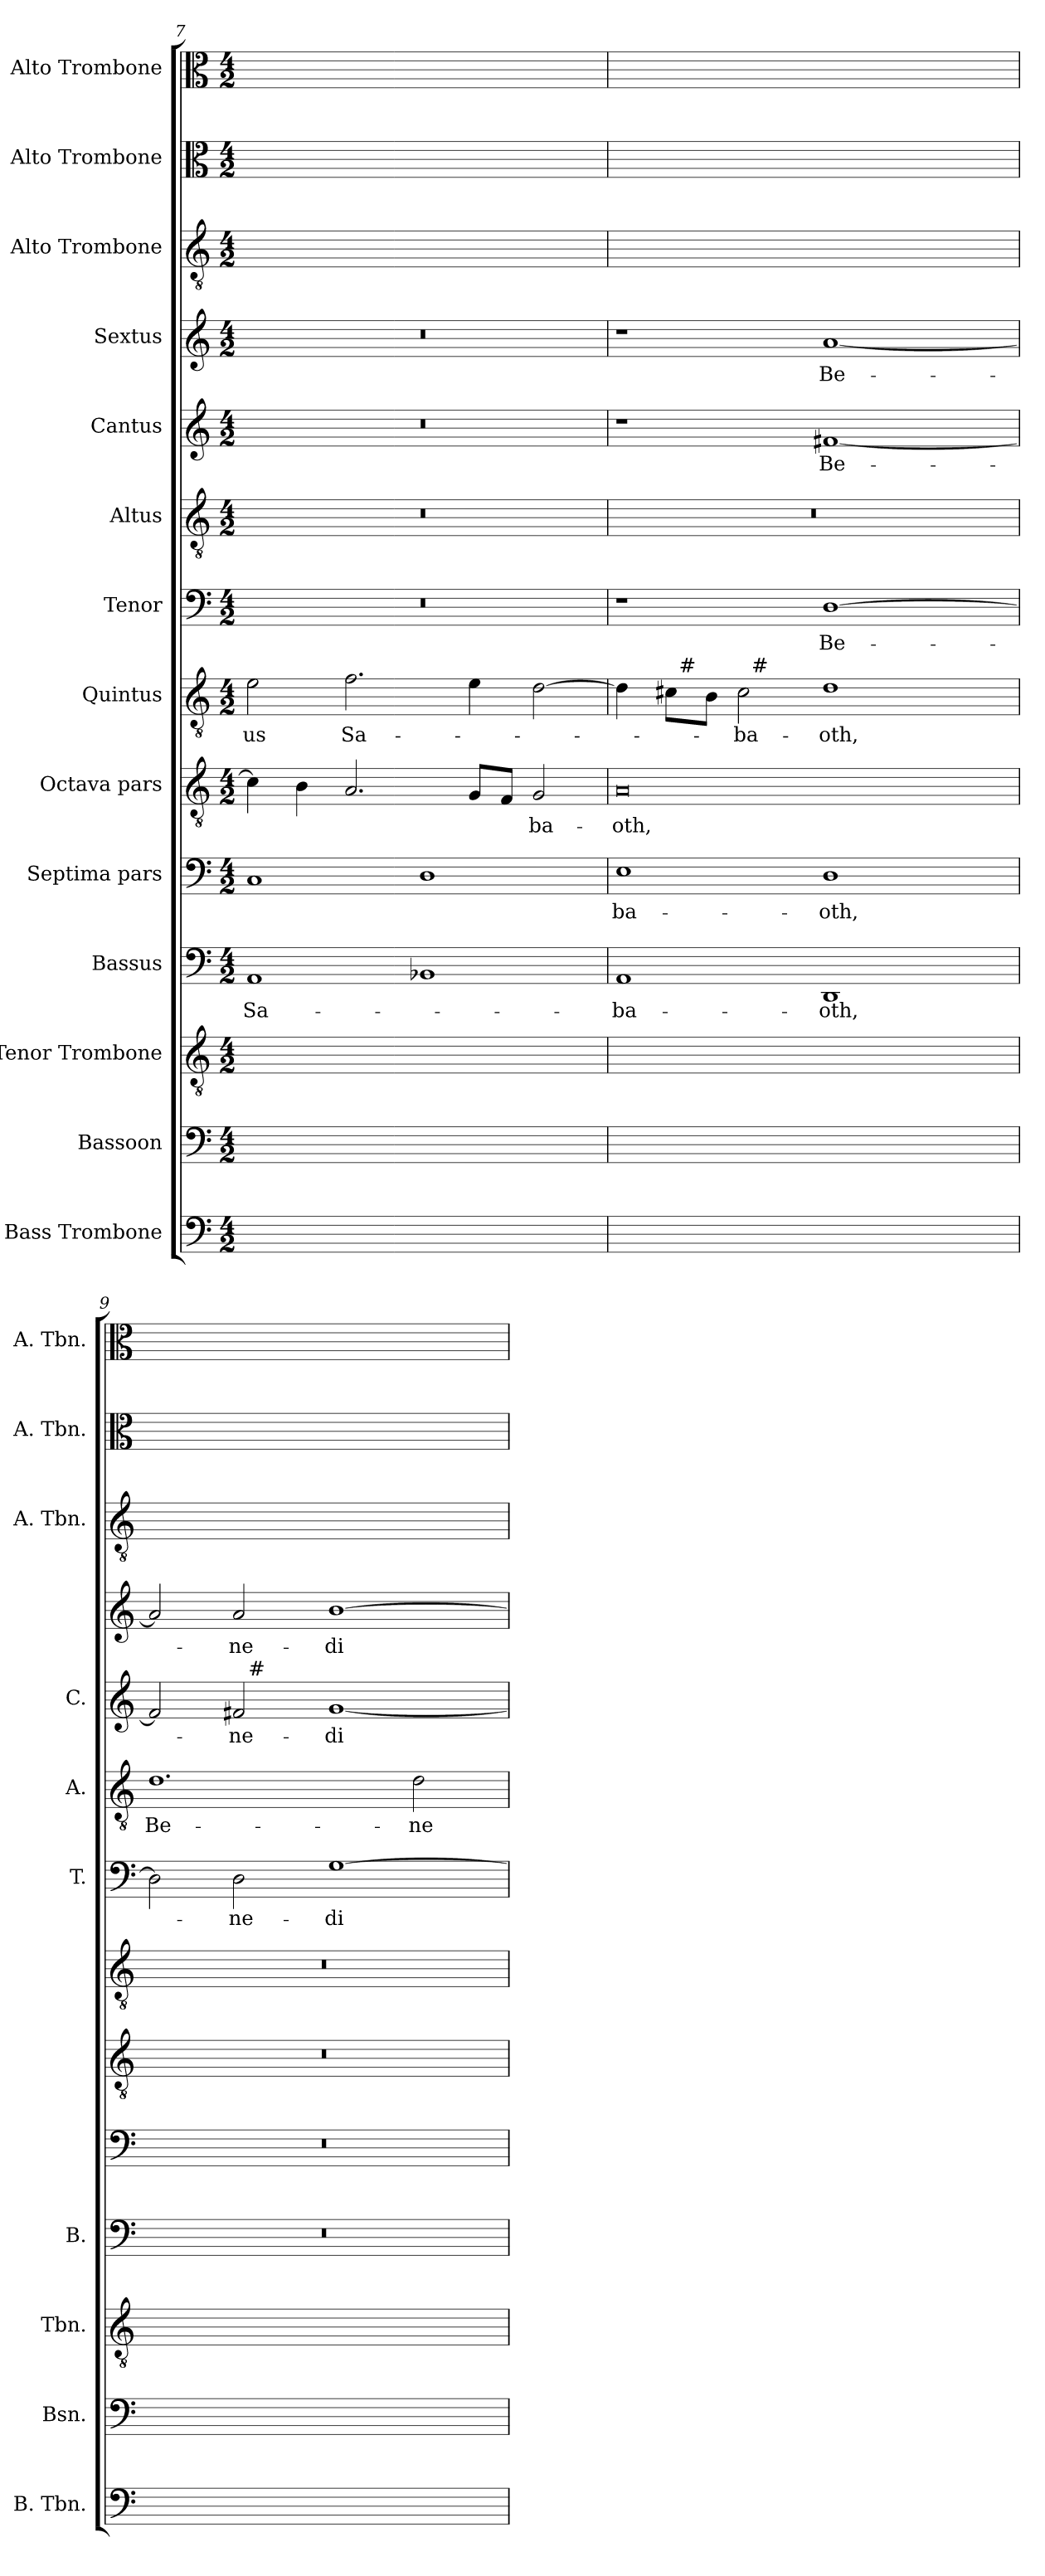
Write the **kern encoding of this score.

**kern	**text	**kern	**text	**kern	**text	**kern	**text	**kern	**text	**kern	**text	**kern	**text	**kern	**text	**kern	**text	**kern	**text	**kern	**text	**kern	**text	**kern	**text	**kern	**text
*part14	*part14	*part13	*part13	*part12	*part12	*part11	*part11	*part10	*part10	*part9	*part9	*part8	*part8	*part7	*part7	*part6	*part6	*part5	*part5	*part4	*part4	*part3	*part3	*part2	*part2	*part1	*part1
*staff14	*staff14	*staff13	*staff13	*staff12	*staff12	*staff11	*staff11	*staff10	*staff10	*staff9	*staff9	*staff8	*staff8	*staff7	*staff7	*staff6	*staff6	*staff5	*staff5	*staff4	*staff4	*staff3	*staff3	*staff2	*staff2	*staff1	*staff1
*I"Bass Trombone	*	*I"Bassoon	*	*I"Tenor Trombone	*	*I"Bassus	*	*I"Septima pars	*	*I"Octava pars	*	*I"Quintus	*	*I"Tenor	*	*I"Altus	*	*I"Cantus	*	*I"Sextus	*	*I"Alto Trombone	*	*I"Alto Trombone	*	*I"Alto Trombone	*
*I'B. Tbn.	*	*I'Bsn.	*	*I'Tbn.	*	*I'B.	*	*	*	*	*	*	*	*I'T.	*	*I'A.	*	*I'C.	*	*	*	*I'A. Tbn.	*	*I'A. Tbn.	*	*I'A. Tbn.	*
*clefF4	*	*clefF4	*	*clefGv2	*	*clefF4	*	*clefF4	*	*clefGv2	*	*clefGv2	*	*clefF4	*	*clefGv2	*	*clefG2	*	*clefG2	*	*clefGv2	*	*clefC3	*	*clefC3	*
*	*	*	*	*	*	*	*	*	*	*ITrd7c12	*	*ITrd7c12	*	*	*	*ITrd7c12	*	*	*	*	*	*	*	*	*	*	*
*k[]	*	*k[]	*	*k[]	*	*k[]	*	*k[]	*	*k[]	*	*k[]	*	*k[]	*	*k[]	*	*k[]	*	*k[]	*	*k[]	*	*k[]	*	*k[]	*
*a:	*	*a:	*	*a:	*	*a:	*	*a:	*	*a:	*	*a:	*	*a:	*	*a:	*	*a:	*	*a:	*	*a:	*	*a:	*	*a:	*
*M4/2	*	*M4/2	*	*M4/2	*	*M4/2	*	*M4/2	*	*M4/2	*	*M4/2	*	*M4/2	*	*M4/2	*	*M4/2	*	*M4/2	*	*M4/2	*	*M4/2	*	*M4/2	*
=7	=7	=7	=7	=7	=7	=7	=7	=7	=7	=7	=7	=7	=7	=7	=7	=7	=7	=7	=7	=7	=7	=7	=7	=7	=7	=7	=7
!	!	!	!	!	!	!	!LO:LY:b	!	!	!	!	!	!LO:LY:b	!LO:N:vis=1	!	!LO:N:vis=1	!	!LO:N:vis=1	!	!LO:N:vis=1	!	!	!	!	!	!	!
1AAyy	Sa-	1Cyy	.	4C/yy]	.	1AA	Sa-	1C	.	4C\]	.	2E\	-us	0r	.	0r	.	0r	.	0r	.	0ryy	.	0ryy	.	0ryy	.
.	.	.	.	4BB/yy	.	.	.	.	.	4BB\	.	.	.	.	.	.	.	.	.	.	.	.	.	.	.	.	.
!	!	!	!	!	!	!	!	!	!	!	!	!	!LO:LY:b	!	!	!	!	!	!	!	!	!	!	!	!	!	!
.	.	.	.	2.AA/yy	.	.	.	.	.	2.AA/	.	2.F\	Sa-	.	.	.	.	.	.	.	.	.	.	.	.	.	.
1BB-yy	.	1Dyy	.	.	.	1BB-X	.	1D	.	.	.	.	.	.	.	.	.	.	.	.	.	.	.	.	.	.	.
.	.	.	.	8GG/Lyy	.	.	.	.	.	8GG/L	.	4E\	.	.	.	.	.	.	.	.	.	.	.	.	.	.	.
.	.	.	.	8FF/Jyy	.	.	.	.	.	8FF/J	.	.	.	.	.	.	.	.	.	.	.	.	.	.	.	.	.
!	!	!	!	!	!	!	!	!	!	!	!LO:LY:b	!	!	!	!	!	!	!	!	!	!	!	!	!	!	!	!
.	.	.	.	2GG/yy	-ba-	.	.	.	.	2GG/	-ba-	[>2D\	.	.	.	.	.	.	.	.	.	.	.	.	.	.	.
=8	=8	=8	=8	=8	=8	=8	=8	=8	=8	=8	=8	=8	=8	=8	=8	=8	=8	=8	=8	=8	=8	=8	=8	=8	=8	=8	=8
!	!	!	!	!	!	!	!LO:LY:b	!	!LO:LY:b	!	!LO:LY:b	!	!	!	!	!LO:N:vis=1	!	!	!	!	!	!	!	!	!	!	!
*	*	*	*	*	*	*	*	*	*	*	*	*^	*	*	*	*	*	*	*	*	*	*	*	*	*	*	*
*	*	*	*	*	*	*	*	*	*	*	*	*	*^	*	*	*	*	*	*	*	*	*	*	*	*	*	*	*
1AAyy	-ba-	1Eyy	-ba-	0AAyy	-oth,	1AA	-ba-	1E	-ba-	0AA	-oth,	4D\]	4ryy	2ryy	.	1r	.	0r	.	1r	.	1r	.	0ryy	.	1ryy	.	1ryy	.
.	.	.	.	.	.	.	.	.	.	.	.	8C#\L	32ryy	.	.	.	.	.	.	.	.	.	.	.	.	.	.	.	.
!	!	!	!	!	!	!	!	!	!	!	!	!	!LO:TX:a:t=#	!	!	!	!	!	!	!	!	!	!	!	!	!	!	!	!
.	.	.	.	.	.	.	.	.	.	.	.	.	1ryy	.	.	.	.	.	.	.	.	.	.	.	.	.	.	.	.
.	.	.	.	.	.	.	.	.	.	.	.	8BB\J	.	.	.	.	.	.	.	.	.	.	.	.	.	.	.	.	.
!	!	!	!	!	!	!	!	!	!	!	!	!	!	!	!LO:LY:b	!	!	!	!	!	!	!	!	!	!	!	!	!	!
.	.	.	.	.	.	.	.	.	.	.	.	2C#\	.	32ryy	-ba-	.	.	.	.	.	.	.	.	.	.	.	.	.	.
!	!	!	!	!	!	!	!	!	!	!	!	!	!	!LO:TX:a:t=#	!	!	!	!	!	!	!	!	!	!	!	!	!	!	!
.	.	.	.	.	.	.	.	.	.	.	.	.	.	1ryy	.	.	.	.	.	.	.	.	.	.	.	.	.	.	.
!	!	!	!	!	!	!	!LO:LY:b	!	!LO:LY:b	!	!	!	!	!	!LO:LY:b	!	!LO:LY:b	!	!	!	!LO:LY:b	!	!LO:LY:b	!	!	!	!	!	!
1DDyy	-oth,	1Dyy	-oth,	.	.	1DD	-oth,	1D	-oth,	.	.	1D	.	.	-oth,	[>1D	Be-	.	.	[<1f#X	Be-	[<1a	Be-	.	.	[>1f#yy	Be-	[>1ayy	Be-
.	.	.	.	.	.	.	.	.	.	.	.	.	2ryy	.	.	.	.	.	.	.	.	.	.	.	.	.	.	.	.
.	.	.	.	.	.	.	.	.	.	.	.	.	.	4...ryy	.	.	.	.	.	.	.	.	.	.	.	.	.	.	.
.	.	.	.	.	.	.	.	.	.	.	.	.	8..ryy	.	.	.	.	.	.	.	.	.	.	.	.	.	.	.	.
=9	=9	=9	=9	=9	=9	=9	=9	=9	=9	=9	=9	=9	=9	=9	=9	=9	=9	=9	=9	=9	=9	=9	=9	=9	=9	=9	=9	=9	=9
!	!	!	!	!	!	!LO:N:vis=1	!	!LO:N:vis=1	!	!LO:N:vis=1	!	!LO:N:vis=1	!	!	!	!	!	!	!LO:LY:b	!	!	!	!	!	!	!	!	!	!
*	*	*	*	*	*	*	*	*	*	*	*	*v	*v	*v	*	*	*	*	*	*^	*	*	*	*	*	*	*	*	*
0ryy	.	0ryy	.	0ryy	.	0r	.	0r	.	0r	.	0r	.	2D\]	.	1.D	Be-	2f#/]	2ryy	.	2a/]	.	1.Dyy	Be-	2f#\yy]	.	2a\yy]	.
!	!	!	!	!	!	!	!	!	!	!	!	!	!	!	!LO:LY:b	!	!	!	!	!LO:LY:b	!	!LO:LY:b	!	!	!	!	!	!
.	.	.	.	.	.	.	.	.	.	.	.	.	.	2D\	-ne-	.	.	2f#/	32ryy	-ne-	2a/	-ne-	.	.	2f#\yy	-ne-	2a\yy	-ne-
!	!	!	!	!	!	!	!	!	!	!	!	!	!	!	!	!	!	!	!LO:TX:a:t=#	!	!	!	!	!	!	!	!	!
.	.	.	.	.	.	.	.	.	.	.	.	.	.	.	.	.	.	.	1ryy	.	.	.	.	.	.	.	.	.
!	!	!	!	!	!	!	!	!	!	!	!	!	!	!	!LO:LY:b	!	!	!	!	!LO:LY:b	!	!LO:LY:b	!	!	!	!	!	!
.	.	.	.	.	.	.	.	.	.	.	.	.	.	[>1G	-di-	.	.	[<1g	.	-di-	[>1b	-di-	.	.	[>1gyy	-di-	[>1byy	-di-
!	!	!	!	!	!	!	!	!	!	!	!	!	!	!	!	!	!LO:LY:b	!	!	!	!	!	!	!	!	!	!	!
.	.	.	.	.	.	.	.	.	.	.	.	.	.	.	.	2D\	-ne-	.	.	.	.	.	2D/yy	-ne-	.	.	.	.
.	.	.	.	.	.	.	.	.	.	.	.	.	.	.	.	.	.	.	4...ryy	.	.	.	.	.	.	.	.	.
*	*	*	*	*	*	*	*	*	*	*	*	*	*	*	*	*	*	*v	*v	*	*	*	*	*	*	*	*	*
=	=	=	=	=	=	=	=	=	=	=	=	=	=	=	=	=	=	=	=	=	=	=	=	=	=	=	=
*-	*-	*-	*-	*-	*-	*-	*-	*-	*-	*-	*-	*-	*-	*-	*-	*-	*-	*-	*-	*-	*-	*-	*-	*-	*-	*-	*-
